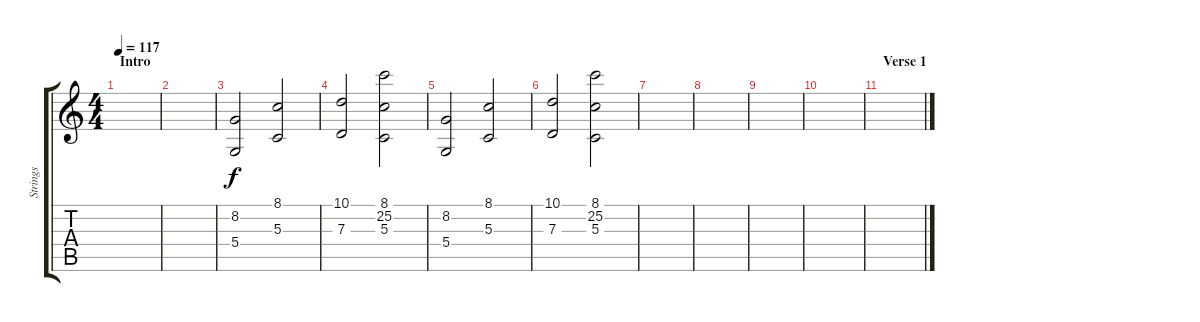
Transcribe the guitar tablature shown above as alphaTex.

\track ("Strings" "Strings") {instrument synthstrings2}
\staff {score tabs}
\tuning (E4 B3 G3 D3 A2 E2) {hide}
\ts (4 4)
\section ("" "Intro")
\tempo 117
\clef g2
\ks c
|
|
(8.2 5.4).2 (8.1 5.3).2 |
(10.1 7.3).2 (8.1 25.2 5.3).2 |
(8.2 5.4).2 (8.1 5.3).2 |
(10.1 7.3).2 (8.1 25.2 5.3).2 |
|
|
|
|
\section ("" "Verse 1")
